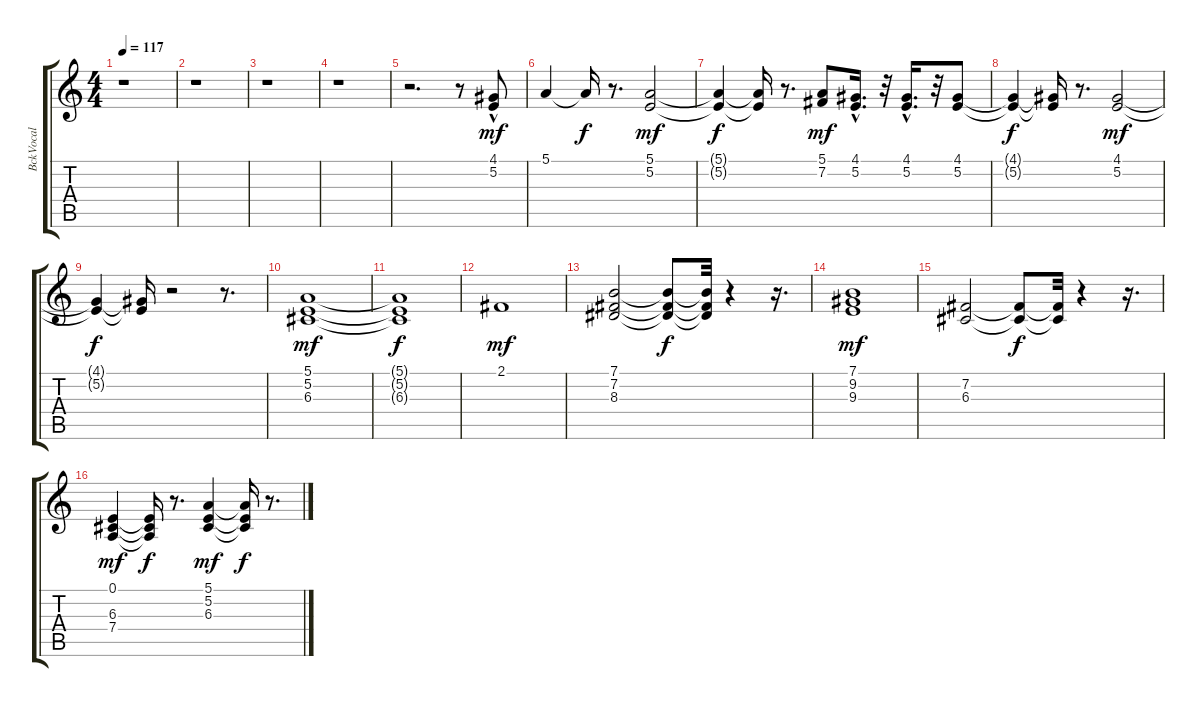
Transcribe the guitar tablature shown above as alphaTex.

\track ("BckVocal" "BckVocal") {instrument synthvoice}
\staff {score tabs}
\tuning (E4 B3 G3 D3 A2 E2) {hide}
\ts (4 4)
\tempo 117
\clef g2
\ks c
r.1{dy f} |
r.1 |
r.1 |
r.1 |
r.2{d} r.8 (4.1 5.2{hac}).8{dy mf} |
5.1.4 5.1{t}.16{dy f} r.8{d} (5.1 5.2).2{dy mf} |
(5.1{t} 5.2{t}).4{dy f} (5.1{t} 5.2{t}).16 r.8{d} (5.1 7.2).8{dy mf} (4.1{hac} 5.2{hac}).16{d} r.32 (4.1{hac} 5.2{hac}).16{d} r.32 (4.1 5.2).8 |
(4.1{t} 5.2{t}).4{dy f} (4.1{t} 5.2{t}).16 r.8{d} (4.1 5.2).2{dy mf} |
(4.1{t} 5.2{t}).4{dy f} (4.1{t} 5.2{t}).16 r.2 r.8{d} |
(5.1 5.2 6.3).1{dy mf} |
(5.1{t} 5.2{t} 6.3{t}).1{dy f} |
2.1.1{dy mf} |
(7.1 7.2 8.3).2 (7.1{t} 7.2{t} 8.3{t}).8{dy f} (7.1{t} 7.2{t} 8.3{t}).32 r.4 r.16{d} |
(7.1 9.2 9.3).1{dy mf} |
(7.2 6.3).2 (7.2{t} 6.3{t}).8{dy f} (7.2{t} 6.3{t}).32 r.4 r.16{d} |
(0.1 6.3 7.4).4{dy mf} (0.1{t} 6.3{t} 7.4{t}).16{dy f} r.8{d} (5.1 5.2 6.3).4{dy mf} (5.1{t} 5.2{t} 6.3{t}).16{dy f} r.8{d}
